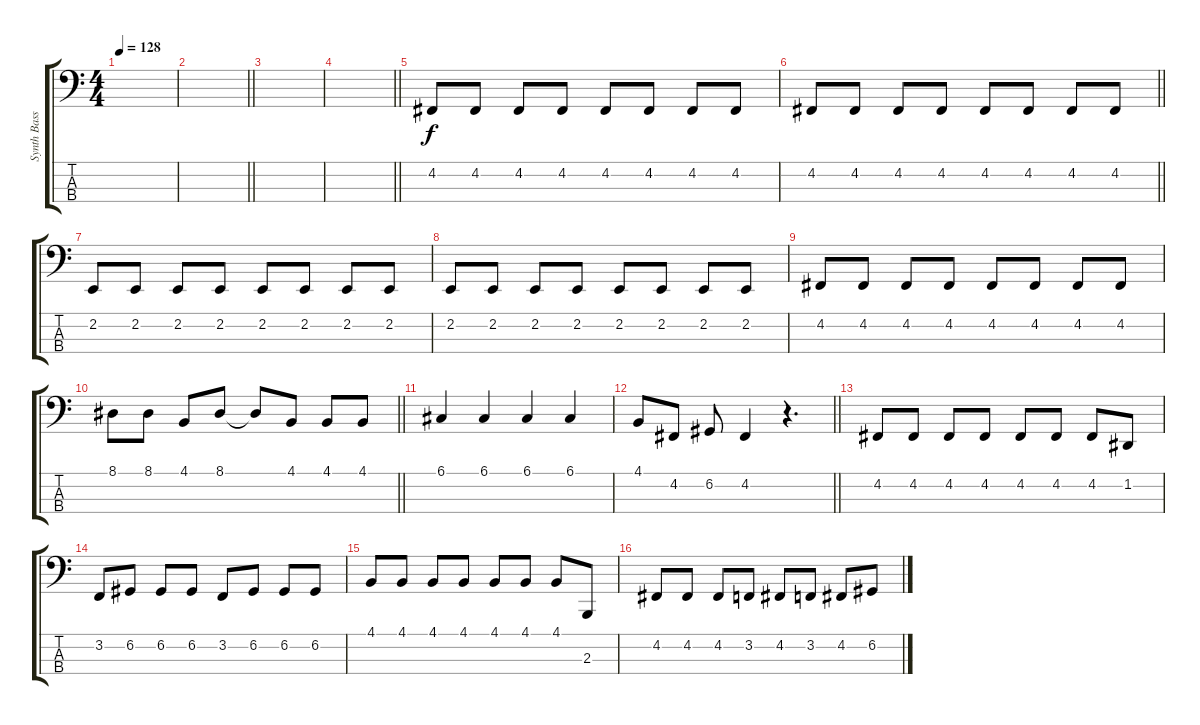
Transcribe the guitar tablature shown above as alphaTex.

\track ("Synth Bass" "Synth Bass") {instrument lead2sawtooth}
\staff {score tabs}
\tuning (G2 D2 A1 E1) {hide}
\ts (4 4)
\tempo 128
\clef f4
\ks c
|
\barLineRight lightlight
|
|
\barLineRight lightlight
|
4.2.8 4.2.8 4.2.8 4.2.8 4.2.8 4.2.8 4.2.8 4.2.8 |
\barLineRight lightlight
4.2.8 4.2.8 4.2.8 4.2.8 4.2.8 4.2.8 4.2.8 4.2.8 |
2.2.8 2.2.8 2.2.8 2.2.8 2.2.8 2.2.8 2.2.8 2.2.8 |
2.2.8 2.2.8 2.2.8 2.2.8 2.2.8 2.2.8 2.2.8 2.2.8 |
4.2.8 4.2.8 4.2.8 4.2.8 4.2.8 4.2.8 4.2.8 4.2.8 |
\barLineRight lightlight
8.1.8 8.1.8 4.1.8 8.1.8 8.1{t}.8 4.1.8 4.1.8 4.1.8 |
6.1.4 6.1.4 6.1.4 6.1.4 |
\barLineRight lightlight
4.1.8 4.2.8 6.2.8 4.2.4 r.4{d} |
4.2.8 4.2.8 4.2.8 4.2.8 4.2.8 4.2.8 4.2.8 1.2.8 |
3.2.8 6.2.8 6.2.8 6.2.8 3.2.8 6.2.8 6.2.8 6.2.8 |
4.1.8 4.1.8 4.1.8 4.1.8 4.1.8 4.1.8 4.1.8 2.3.8 |
4.2.8 4.2.8 4.2.8 3.2.8 4.2.8 3.2.8 4.2.8 6.2.8
